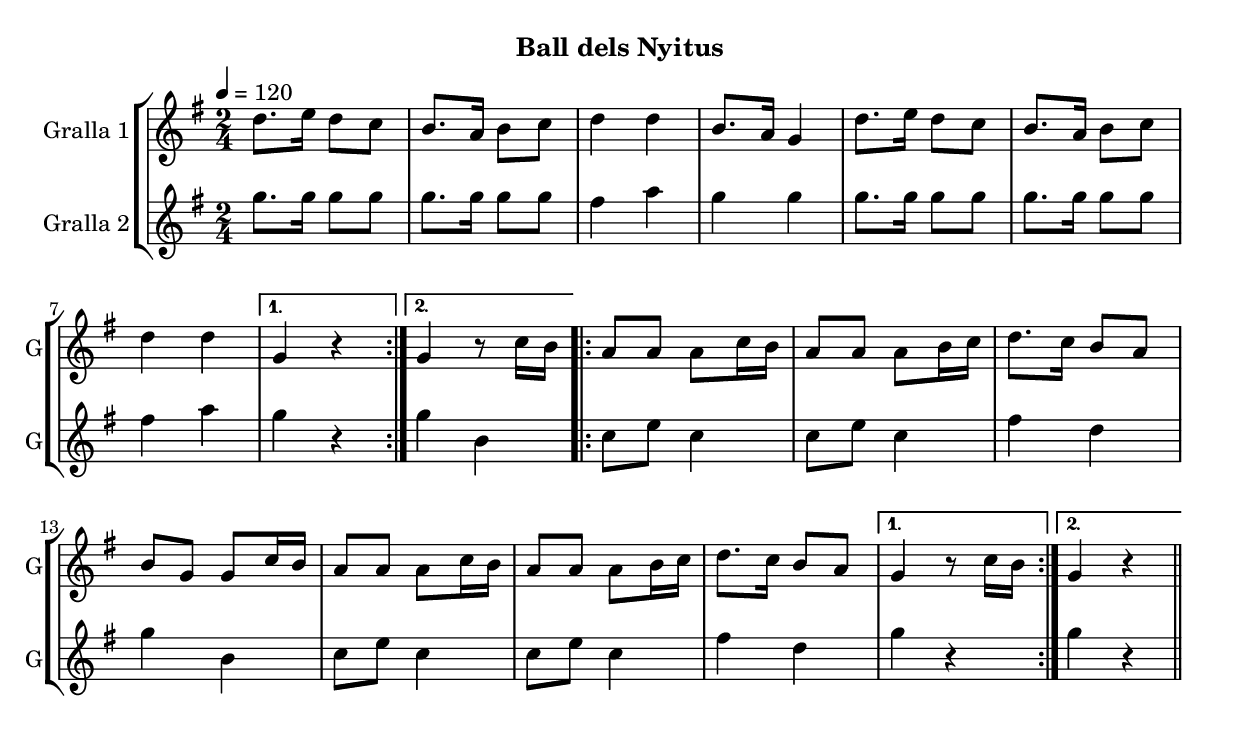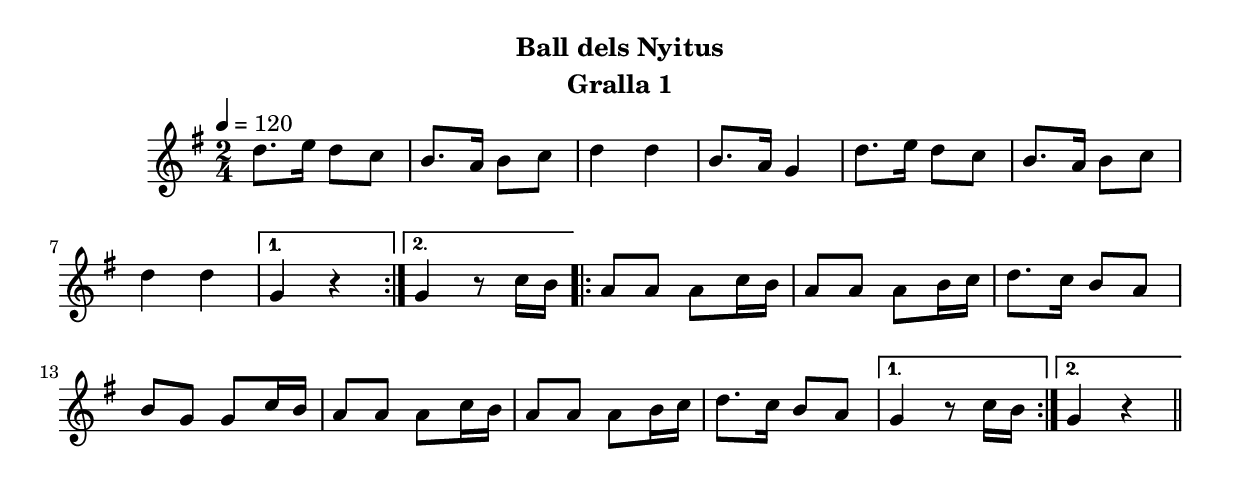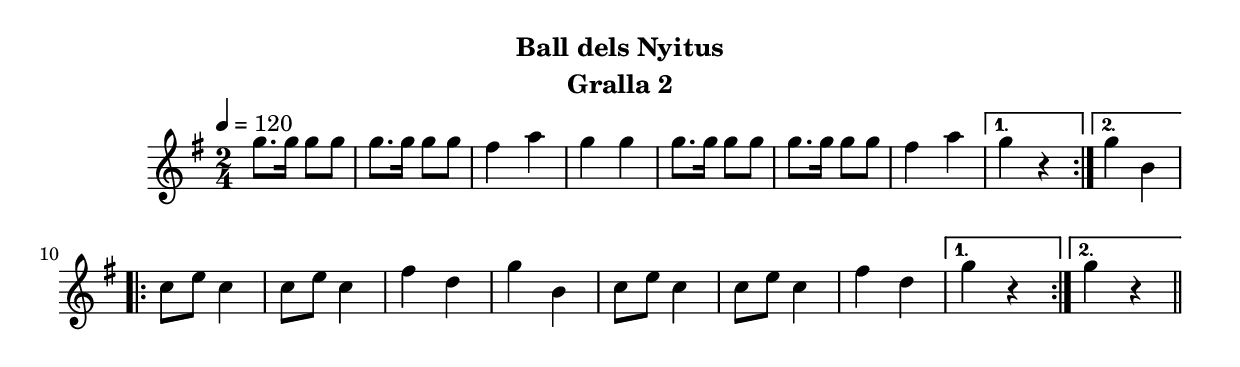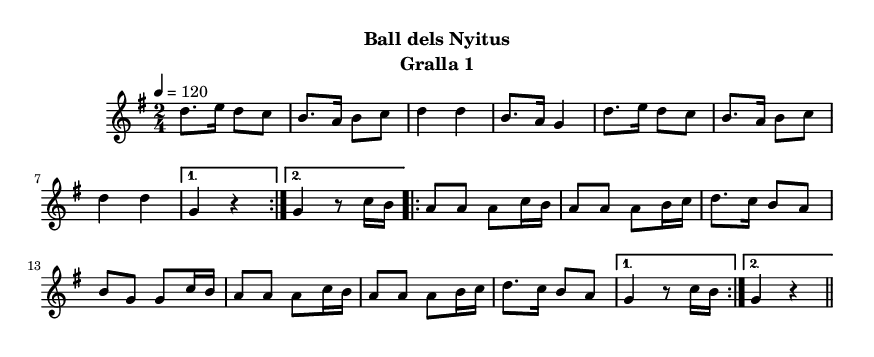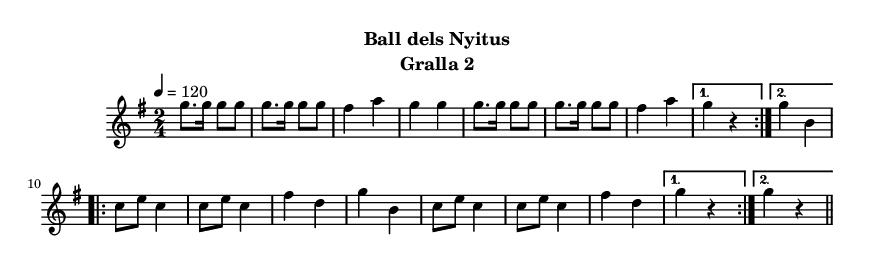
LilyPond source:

\version "2.16.0"

\header {
  dedication=""
  title="            "
  subtitle="Ball dels Nyitus"
  subsubtitle=""
  poet=""
  meter=""
  piece=""
  composer=""
  arranger=""
  opus=""
  instrument=""
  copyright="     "
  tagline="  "
}

liniaroAa =
\relative d''
{
  \tempo 4=120
  \clef treble
  \key g \major
  \time 2/4
  \repeat volta 2 { d8. e16 d8 c  |
  b8. a16 b8 c  |
  d4 d  |
  b8. a16 g4  |
  %05
  d'8. e16 d8 c  |
  b8. a16 b8 c  |
  d4 d }
  \alternative { { g,4 r }
  { g4 r8 c16 b } }
  %10
  \repeat volta 2 { a8 a a c16 b  |
  a8 a a b16 c  |
  d8. c16 b8 a  |
  b8 g g c16 b  |
  a8 a a c16 b  |
  %15
  a8 a a b16 c  |
  d8. c16 b8 a }
  \alternative { { g4 r8 c16 b }
  { g4 r } } \bar "||"
}

liniaroAb =
\relative g''
{
  \tempo 4=120
  \clef treble
  \key g \major
  \time 2/4
  \repeat volta 2 { g8. g16 g8 g  |
  g8. g16 g8 g  |
  fis4 a  |
  g4 g  |
  %05
  g8. g16 g8 g  |
  g8. g16 g8 g  |
  fis4 a }
  \alternative { { g4 r }
  { g4 b, } }
  %10
  \repeat volta 2 { c8 e c4  |
  c8 e c4  |
  fis4 d  |
  g4 b,  |
  c8 e c4  |
  %15
  c8 e c4  |
  fis4 d }
  \alternative { { g4 r }
  { g4 r } } \bar "||"
}

\book {

\paper {
  print-page-number = false
}

\bookpart {
  \score {
    \new StaffGroup {
      \override Score.RehearsalMark #'self-alignment-X = #LEFT
      <<
        \new Staff \with {instrumentName = #"Gralla 1" shortInstrumentName = #"G"} \liniaroAa
        \new Staff \with {instrumentName = #"Gralla 2" shortInstrumentName = #"G"} \liniaroAb
      >>
    }
    \layout {}
  }\score { \unfoldRepeats
    \new StaffGroup {
      \override Score.RehearsalMark #'self-alignment-X = #LEFT
      <<
        \new Staff \with {instrumentName = #"Gralla 1" shortInstrumentName = #"G"} \liniaroAa
        \new Staff \with {instrumentName = #"Gralla 2" shortInstrumentName = #"G"} \liniaroAb
      >>
    }
    \midi {}
  }
}

\bookpart {
  \header {instrument="Gralla 1"}
  \score {
    \new StaffGroup {
      \override Score.RehearsalMark #'self-alignment-X = #LEFT
      <<
        \new Staff \liniaroAa
      >>
    }
    \layout {}
  }\score { \unfoldRepeats
    \new StaffGroup {
      \override Score.RehearsalMark #'self-alignment-X = #LEFT
      <<
        \new Staff \liniaroAa
      >>
    }
    \midi {}
  }
}

\bookpart {
  \header {instrument="Gralla 2"}
  \score {
    \new StaffGroup {
      \override Score.RehearsalMark #'self-alignment-X = #LEFT
      <<
        \new Staff \liniaroAb
      >>
    }
    \layout {}
  }\score { \unfoldRepeats
    \new StaffGroup {
      \override Score.RehearsalMark #'self-alignment-X = #LEFT
      <<
        \new Staff \liniaroAb
      >>
    }
    \midi {}
  }
}

}

\book {

\paper {
  print-page-number = false
  #(set-paper-size "a6landscape")
  #(layout-set-staff-size 14)
}

\bookpart {
  \header {instrument="Gralla 1"}
  \score {
    \new StaffGroup {
      \override Score.RehearsalMark #'self-alignment-X = #LEFT
      <<
        \new Staff \liniaroAa
      >>
    }
    \layout {}
  }
}

\bookpart {
  \header {instrument="Gralla 2"}
  \score {
    \new StaffGroup {
      \override Score.RehearsalMark #'self-alignment-X = #LEFT
      <<
        \new Staff \liniaroAb
      >>
    }
    \layout {}
  }
}

}

